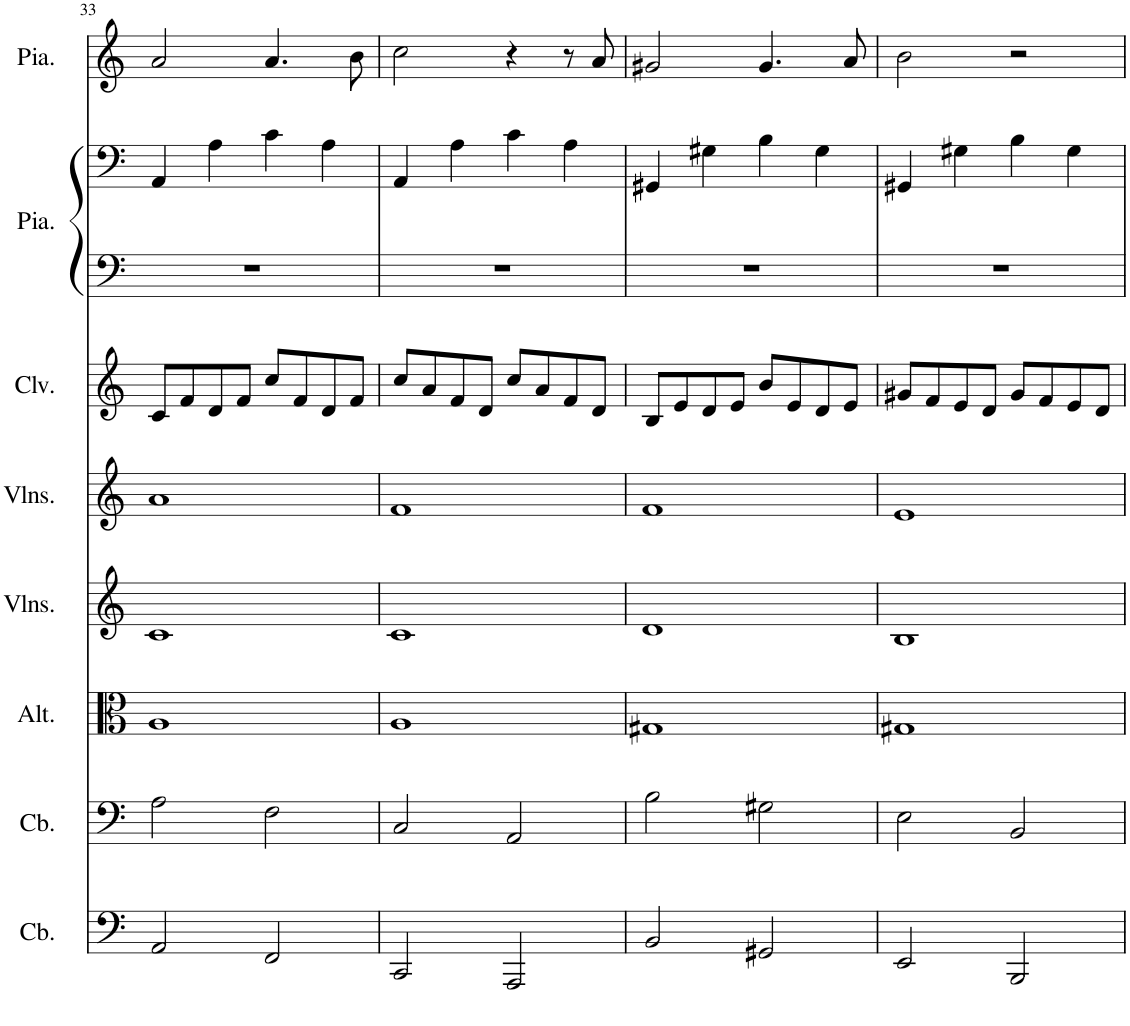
**kern	**kern	**kern	**kern	**kern	**kern	**kern	**kern	**kern
*part8	*part7	*part6	*part5	*part4	*part3	*part2	*part2	*part1
*staff9	*staff8	*staff7	*staff6	*staff5	*staff4	*staff3	*staff2	*staff1
*I"Contrebasse	*I"Contrebasse	*I"Altos	*I"Violons	*I"Violons	*I"Clavicorde	*I"Piano	*	*I"Piano, Ponkf
*I'Cb.	*I'Cb.	*I'Alt.	*I'Vlns.	*I'Vlns.	*I'Clv.	*I'Pia.	*	*I'Pia.
!!LO:PB:g=z
*clefF4	*clefF4	*clefC3	*clefG2	*clefG2	*clefG2	*clefF4	*clefF4	*clefG2
*Trd7c12	*Trd7c12	*	*	*	*	*	*	*
*k[]	*k[]	*k[]	*k[]	*k[]	*k[]	*k[]	*k[]	*k[]
*M4/4	*M4/4	*M4/4	*M4/4	*M4/4	*M4/4	*M4/4	*M4/4	*M4/4
=33	=33	=33	=33	=33	=33	=33	=33	=33
2AA/	2A\	1A	1c	1a	8c/L	1r	4AA/	2a/
.	.	.	.	.	8f/	.	.	.
.	.	.	.	.	8d/	.	4A\	.
.	.	.	.	.	8f/J	.	.	.
2FF/	2F\	.	.	.	8cc/L	.	4c\	4.a/
.	.	.	.	.	8f/	.	.	.
.	.	.	.	.	8d/	.	4A\	.
.	.	.	.	.	8f/J	.	.	8b\
=34	=34	=34	=34	=34	=34	=34	=34	=34
2CC/	2C/	1A	1c	1f	8cc/L	1r	4AA/	2cc\
.	.	.	.	.	8a/	.	.	.
.	.	.	.	.	8f/	.	4A\	.
.	.	.	.	.	8d/J	.	.	.
2AAA/	2AA/	.	.	.	8cc/L	.	4c\	4r
.	.	.	.	.	8a/	.	.	.
.	.	.	.	.	8f/	.	4A\	8r
.	.	.	.	.	8d/J	.	.	8a/
=35	=35	=35	=35	=35	=35	=35	=35	=35
2BB/	2B\	1G#X	1d	1f	8B/L	1r	4GG#X/	2g#X/
.	.	.	.	.	8e/	.	.	.
.	.	.	.	.	8d/	.	4G#X\	.
.	.	.	.	.	8e/J	.	.	.
2GG#X/	2G#X\	.	.	.	8b/L	.	4B\	4.g#/
.	.	.	.	.	8e/	.	.	.
.	.	.	.	.	8d/	.	4G#\	.
.	.	.	.	.	8e/J	.	.	8a/
=36	=36	=36	=36	=36	=36	=36	=36	=36
2EE/	2E\	1G#X	1B	1e	8g#X/L	1r	4GG#X/	2b\
.	.	.	.	.	8f/	.	.	.
.	.	.	.	.	8e/	.	4G#X\	.
.	.	.	.	.	8d/J	.	.	.
2BBB/	2BB/	.	.	.	8g#/L	.	4B\	2r
.	.	.	.	.	8f/	.	.	.
.	.	.	.	.	8e/	.	4G#\	.
.	.	.	.	.	8d/J	.	.	.
=	=	=	=	=	=	=	=	=
*-	*-	*-	*-	*-	*-	*-	*-	*-
